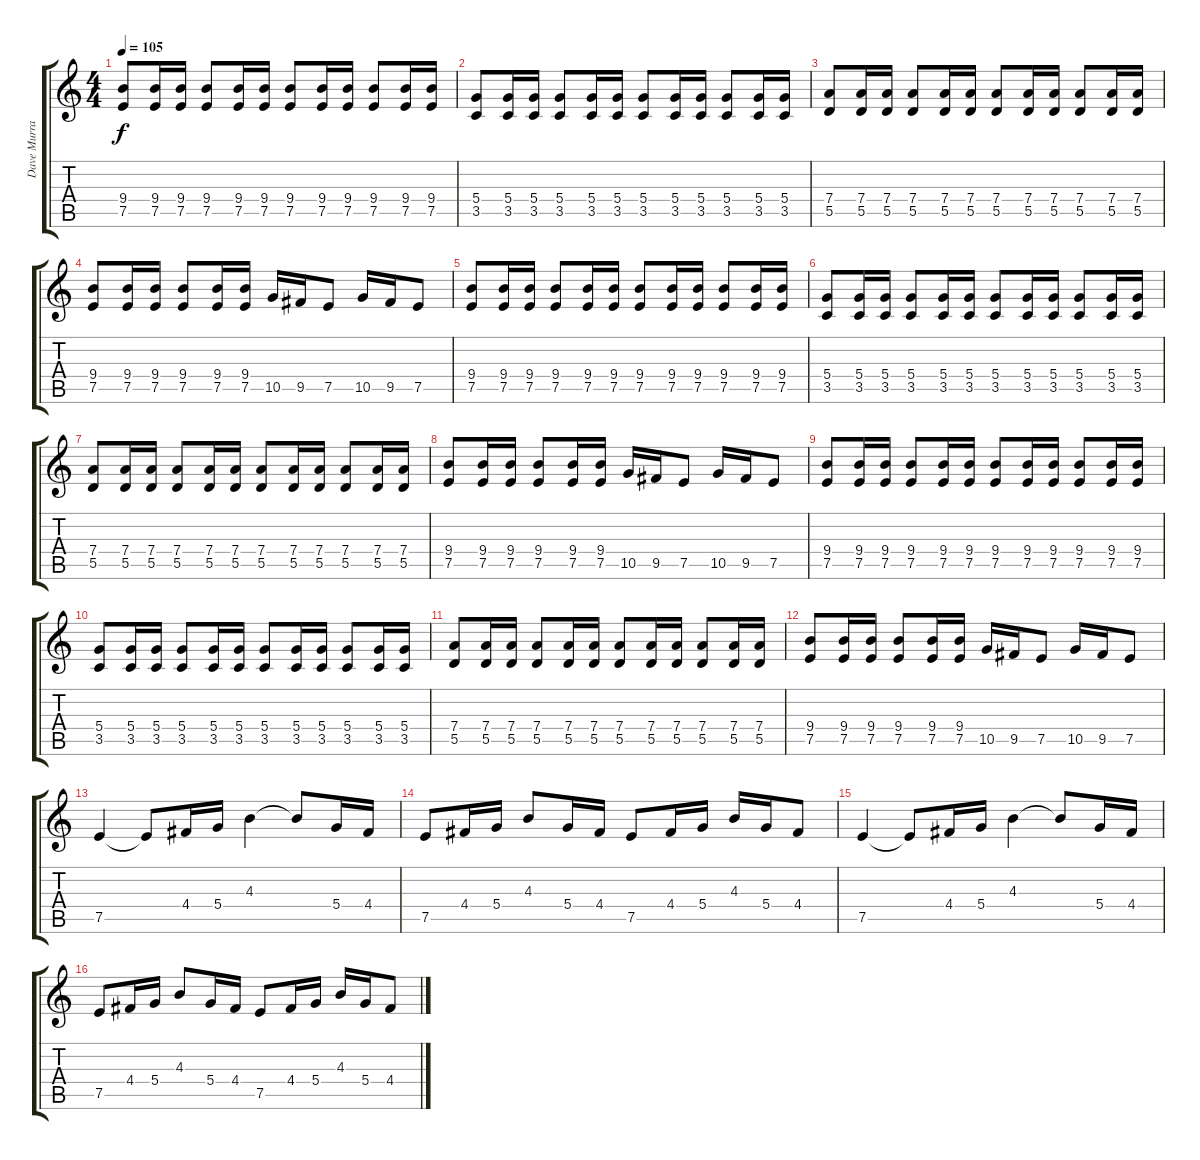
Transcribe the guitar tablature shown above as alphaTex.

\track ("Dave Murray (Guitar-1)" "Dave Murra") {instrument distortionguitar}
\staff {score tabs}
\tuning (E4 B3 G3 D3 A2 E2) {hide}
\ts (4 4)
\tempo 105
\clef g2
\ks c
(9.4 7.5).8{dy f} (9.4 7.5).16 (9.4 7.5).16 (9.4 7.5).8 (9.4 7.5).16 (9.4 7.5).16 (9.4 7.5).8 (9.4 7.5).16 (9.4 7.5).16 (9.4 7.5).8 (9.4 7.5).16 (9.4 7.5).16 |
(5.4 3.5).8 (5.4 3.5).16 (5.4 3.5).16 (5.4 3.5).8 (5.4 3.5).16 (5.4 3.5).16 (5.4 3.5).8 (5.4 3.5).16 (5.4 3.5).16 (5.4 3.5).8 (5.4 3.5).16 (5.4 3.5).16 |
(7.4 5.5).8 (7.4 5.5).16 (7.4 5.5).16 (7.4 5.5).8 (7.4 5.5).16 (7.4 5.5).16 (7.4 5.5).8 (7.4 5.5).16 (7.4 5.5).16 (7.4 5.5).8 (7.4 5.5).16 (7.4 5.5).16 |
(9.4 7.5).8 (9.4 7.5).16 (9.4 7.5).16 (9.4 7.5).8 (9.4 7.5).16 (9.4 7.5).16 10.5.16 9.5.16 7.5.8 10.5.16 9.5.16 7.5.8 |
(9.4 7.5).8 (9.4 7.5).16 (9.4 7.5).16 (9.4 7.5).8 (9.4 7.5).16 (9.4 7.5).16 (9.4 7.5).8 (9.4 7.5).16 (9.4 7.5).16 (9.4 7.5).8 (9.4 7.5).16 (9.4 7.5).16 |
(5.4 3.5).8 (5.4 3.5).16 (5.4 3.5).16 (5.4 3.5).8 (5.4 3.5).16 (5.4 3.5).16 (5.4 3.5).8 (5.4 3.5).16 (5.4 3.5).16 (5.4 3.5).8 (5.4 3.5).16 (5.4 3.5).16 |
(7.4 5.5).8 (7.4 5.5).16 (7.4 5.5).16 (7.4 5.5).8 (7.4 5.5).16 (7.4 5.5).16 (7.4 5.5).8 (7.4 5.5).16 (7.4 5.5).16 (7.4 5.5).8 (7.4 5.5).16 (7.4 5.5).16 |
(9.4 7.5).8 (9.4 7.5).16 (9.4 7.5).16 (9.4 7.5).8 (9.4 7.5).16 (9.4 7.5).16 10.5.16 9.5.16 7.5.8 10.5.16 9.5.16 7.5.8 |
(9.4 7.5).8 (9.4 7.5).16 (9.4 7.5).16 (9.4 7.5).8 (9.4 7.5).16 (9.4 7.5).16 (9.4 7.5).8 (9.4 7.5).16 (9.4 7.5).16 (9.4 7.5).8 (9.4 7.5).16 (9.4 7.5).16 |
(5.4 3.5).8 (5.4 3.5).16 (5.4 3.5).16 (5.4 3.5).8 (5.4 3.5).16 (5.4 3.5).16 (5.4 3.5).8 (5.4 3.5).16 (5.4 3.5).16 (5.4 3.5).8 (5.4 3.5).16 (5.4 3.5).16 |
(7.4 5.5).8 (7.4 5.5).16 (7.4 5.5).16 (7.4 5.5).8 (7.4 5.5).16 (7.4 5.5).16 (7.4 5.5).8 (7.4 5.5).16 (7.4 5.5).16 (7.4 5.5).8 (7.4 5.5).16 (7.4 5.5).16 |
(9.4 7.5).8 (9.4 7.5).16 (9.4 7.5).16 (9.4 7.5).8 (9.4 7.5).16 (9.4 7.5).16 10.5.16 9.5.16 7.5.8 10.5.16 9.5.16 7.5.8 |
\section ("" "")
7.5.4 7.5{t}.8 4.4.16 5.4.16 4.3.4 4.3{t}.8 5.4.16 4.4.16 |
7.5.8 4.4.16 5.4.16 4.3.8 5.4.16 4.4.16 7.5.8 4.4.16 5.4.16 4.3.16 5.4.16 4.4.8 |
7.5.4 7.5{t}.8 4.4.16 5.4.16 4.3.4 4.3{t}.8 5.4.16 4.4.16 |
7.5.8 4.4.16 5.4.16 4.3.8 5.4.16 4.4.16 7.5.8 4.4.16 5.4.16 4.3.16 5.4.16 4.4.8
